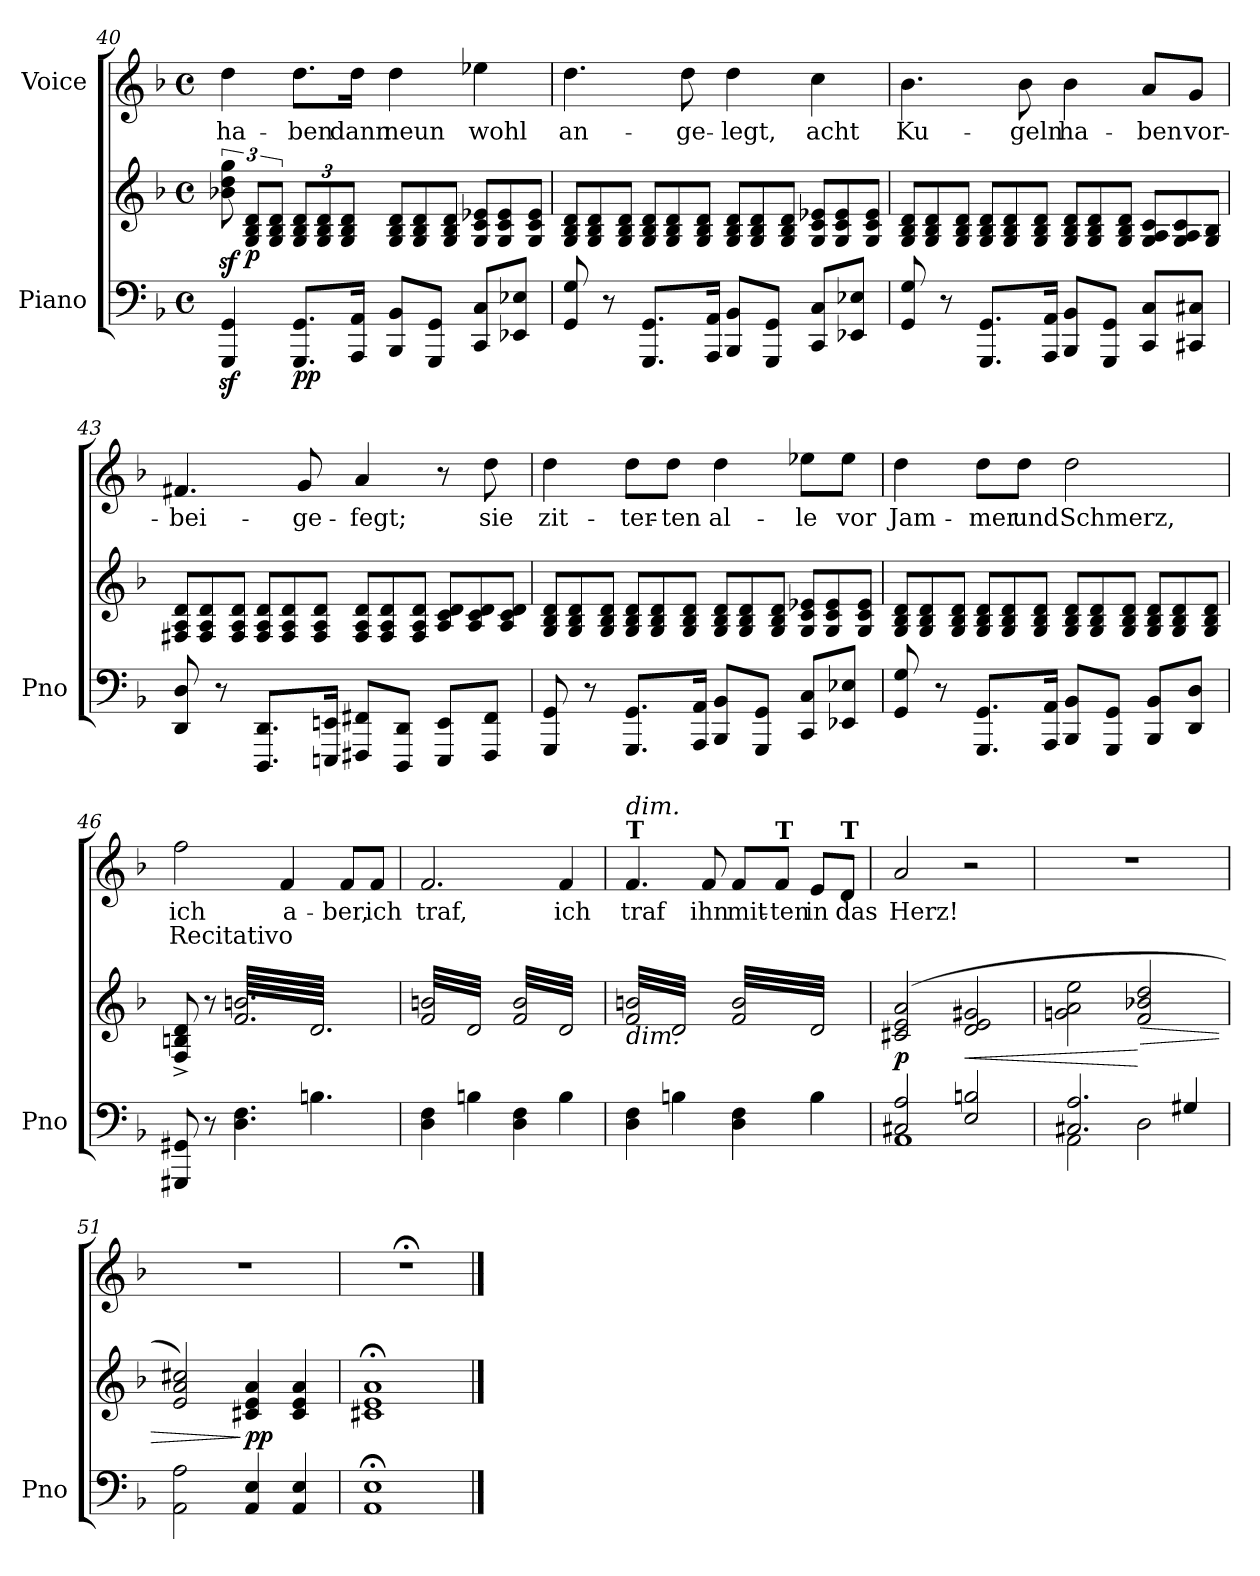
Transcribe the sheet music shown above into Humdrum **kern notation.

**kern	**kern	**dynam	**kern	**text	**text
*part2	*part2	*part2	*part1	*part1	*part1
*staff3	*staff2	*staff2/3	*staff1	*staff1	*staff1
*I"Piano	*	*	*I"Voice	*	*
*I'Pno	*	*	*	*	*
!!LO:LB:g=z
*clefF4	*clefG2	*	*clefG2	*	*
*k[b-]	*k[b-]	*	*k[b-]	*	*
*M4/4	*M4/4	*	*M4/4	*	*
*met(c)	*met(c)	*	*met(c)	*	*
=40	=40	=40	=40	=40	=40
!	!	!	!	!LO:LY:b	!
4GGG/z< 4GG/z<	12b-X\z< 12dd\z< 12gg\z<	.	4dd\	ha-	.
!	!	!LO:DY:b	!	!	!
.	12G/ 12B-/ 12d/L	p	.	.	.
.	12G/ 12B-/ 12d/J	.	.	.	.
*	*Xbrackettup	*	*	*	*
!	!	!LO:DY:b=2	!	!LO:LY:b	!
8.GGG/ 8.GG/L	12G/ 12B-/ 12d/L	pp	8.dd\L	-ben	.
.	12G/ 12B-/ 12d/	.	.	.	.
.	12G/ 12B-/ 12d/J	.	.	.	.
!	!	!	!	!LO:LY:b	!
16AAA/ 16AA/Jk	.	.	16dd\Jk	dann	.
*	*Xtuplet	*	*	*	*
!	!	!	!	!LO:LY:b	!
8BBB-/ 8BB-/L	12G/ 12B-/ 12d/L	.	4dd\	neun	.
.	12G/ 12B-/ 12d/	.	.	.	.
8GGG/ 8GG/J	.	.	.	.	.
.	12G/ 12B-/ 12d/J	.	.	.	.
!	!	!	!	!LO:LY:b	!
8CC/ 8C/L	12G/ 12c/ 12e-X/L	.	4ee-X\	wohl	.
.	12G/ 12c/ 12e-/	.	.	.	.
8EE-X/ 8E-X/J	.	.	.	.	.
.	12G/ 12c/ 12e-/J	.	.	.	.
=41	=41	=41	=41	=41	=41
!	!	!	!	!LO:LY:b	!
8GG/ 8G/	12G/ 12B-/ 12d/L	.	4.dd\	an-	.
.	12G/ 12B-/ 12d/	.	.	.	.
8r	.	.	.	.	.
.	12G/ 12B-/ 12d/J	.	.	.	.
8.GGG/ 8.GG/L	12G/ 12B-/ 12d/L	.	.	.	.
.	12G/ 12B-/ 12d/	.	.	.	.
!	!	!	!	!LO:LY:b	!
.	.	.	8dd\	-ge-	.
.	12G/ 12B-/ 12d/J	.	.	.	.
16AAA/ 16AA/Jk	.	.	.	.	.
!	!	!	!	!LO:LY:b	!
8BBB-/ 8BB-/L	12G/ 12B-/ 12d/L	.	4dd\	-legt,	.
.	12G/ 12B-/ 12d/	.	.	.	.
8GGG/ 8GG/J	.	.	.	.	.
.	12G/ 12B-/ 12d/J	.	.	.	.
!	!	!	!	!LO:LY:b	!
8CC/ 8C/L	12G/ 12c/ 12e-X/L	.	4cc\	acht	.
.	12G/ 12c/ 12e-/	.	.	.	.
8EE-X/ 8E-X/J	.	.	.	.	.
.	12G/ 12c/ 12e-/J	.	.	.	.
=42	=42	=42	=42	=42	=42
!	!	!	!	!LO:LY:b	!
8GG/ 8G/	12G/ 12B-/ 12d/L	.	4.b-\	Ku-	.
.	12G/ 12B-/ 12d/	.	.	.	.
8r	.	.	.	.	.
.	12G/ 12B-/ 12d/J	.	.	.	.
8.GGG/ 8.GG/L	12G/ 12B-/ 12d/L	.	.	.	.
.	12G/ 12B-/ 12d/	.	.	.	.
!	!	!	!	!LO:LY:b	!
.	.	.	8b-\	-geln	.
.	12G/ 12B-/ 12d/J	.	.	.	.
16AAA/ 16AA/Jk	.	.	.	.	.
!	!	!	!	!LO:LY:b	!
8BBB-/ 8BB-/L	12G/ 12B-/ 12d/L	.	4b-\	ha-	.
.	12G/ 12B-/ 12d/	.	.	.	.
8GGG/ 8GG/J	.	.	.	.	.
.	12G/ 12B-/ 12d/J	.	.	.	.
!	!	!	!	!LO:LY:b	!
8CC/ 8C/L	12G/ 12A/ 12c/L	.	8a/L	-ben	.
.	12G/ 12A/ 12c/	.	.	.	.
!	!	!	!	!LO:LY:b	!
8CC#X/ 8C#X/J	.	.	8g/J	vor-	.
.	12G/ 12B-/J	.	.	.	.
!!LO:LB:g=z
=43	=43	=43	=43	=43	=43
!	!	!	!	!LO:LY:b	!
8DD/ 8D/	12F#X/ 12A/ 12d/L	.	4.f#X/	-bei-	.
.	12F#/ 12A/ 12d/	.	.	.	.
8r	.	.	.	.	.
.	12F#/ 12A/ 12d/J	.	.	.	.
8.DDD/ 8.DD/L	12F#/ 12A/ 12d/L	.	.	.	.
.	12F#/ 12A/ 12d/	.	.	.	.
!	!	!	!	!LO:LY:b	!
.	.	.	8g/	-ge-	.
.	12F#/ 12A/ 12d/J	.	.	.	.
16EEEn/ 16EEn/Jk	.	.	.	.	.
!	!	!	!	!LO:LY:b	!
8FFF#X/ 8FF#X/L	12F#/ 12A/ 12d/L	.	4a/	-fegt;	.
.	12F#/ 12A/ 12d/	.	.	.	.
8DDD/ 8DD/J	.	.	.	.	.
.	12F#/ 12A/ 12d/J	.	.	.	.
8EEE/ 8EE/L	12A/ 12c/ 12d/L	.	8r	.	.
.	12A/ 12c/ 12d/	.	.	.	.
!	!	!	!	!LO:LY:b	!
8FFF#/ 8FF#/J	.	.	8dd\	sie	.
.	12A/ 12c/ 12d/J	.	.	.	.
=44	=44	=44	=44	=44	=44
!	!	!	!	!LO:LY:b	!
8GGG/ 8GG/	12G/ 12B-/ 12d/L	.	4dd\	zit-	.
.	12G/ 12B-/ 12d/	.	.	.	.
8r	.	.	.	.	.
.	12G/ 12B-/ 12d/J	.	.	.	.
!	!	!	!	!LO:LY:b	!
8.GGG/ 8.GG/L	12G/ 12B-/ 12d/L	.	8dd\L	-ter-	.
.	12G/ 12B-/ 12d/	.	.	.	.
!	!	!	!	!LO:LY:b	!
.	.	.	8dd\J	-ten	.
.	12G/ 12B-/ 12d/J	.	.	.	.
16AAA/ 16AA/Jk	.	.	.	.	.
!	!	!	!	!LO:LY:b	!
8BBB-/ 8BB-/L	12G/ 12B-/ 12d/L	.	4dd\	al-	.
.	12G/ 12B-/ 12d/	.	.	.	.
8GGG/ 8GG/J	.	.	.	.	.
.	12G/ 12B-/ 12d/J	.	.	.	.
!	!	!	!	!LO:LY:b	!
8CC/ 8C/L	12G/ 12c/ 12e-X/L	.	8ee-X\L	-le	.
.	12G/ 12c/ 12e-/	.	.	.	.
!	!	!	!	!LO:LY:b	!
8EE-X/ 8E-X/J	.	.	8ee-\J	vor	.
.	12G/ 12c/ 12e-/J	.	.	.	.
=45	=45	=45	=45	=45	=45
!	!	!	!	!LO:LY:b	!
8GG/ 8G/	12G/ 12B-/ 12d/L	.	4dd\	Jam-	.
.	12G/ 12B-/ 12d/	.	.	.	.
8r	.	.	.	.	.
.	12G/ 12B-/ 12d/J	.	.	.	.
!	!	!	!	!LO:LY:b	!
8.GGG/ 8.GG/L	12G/ 12B-/ 12d/L	.	8dd\L	-mer	.
.	12G/ 12B-/ 12d/	.	.	.	.
!	!	!	!	!LO:LY:b	!
.	.	.	8dd\J	und	.
.	12G/ 12B-/ 12d/J	.	.	.	.
16AAA/ 16AA/Jk	.	.	.	.	.
!	!	!	!	!LO:LY:b	!
8BBB-/ 8BB-/L	12G/ 12B-/ 12d/L	.	2dd\	Schmerz,	.
.	12G/ 12B-/ 12d/	.	.	.	.
8GGG/ 8GG/J	.	.	.	.	.
.	12G/ 12B-/ 12d/J	.	.	.	.
8BBB-/ 8BB-/L	12G/ 12B-/ 12d/L	.	.	.	.
.	12G/ 12B-/ 12d/	.	.	.	.
8DD/ 8D/J	.	.	.	.	.
.	12G/ 12B-/ 12d/J	.	.	.	.
!!LO:LB:g=z
=46	=46	=46	=46	=46	=46
!	!	!	!	!LO:LY:b	!LO:LY:a
8GGG#X/ 8GG#X/	8F/^ 8Bn/^ 8d/^	.	2ff\	ich	Recitativo
8r	8r	.	.	.	.
*Xbrackettup	*tuplet	*	*	*	*
*	*tremolo	*	*	*	*
4.D\ 4.F\	64f/ 64bn/LLLL	.	.	.	.
.	64d/	.	.	.	.
.	64f/ 64bn/	.	.	.	.
.	64d/	.	.	.	.
.	64f/ 64bn/	.	.	.	.
.	64d/	.	.	.	.
.	64f/ 64bn/	.	.	.	.
.	64d/	.	.	.	.
.	64f/ 64bn/	.	.	.	.
.	64d/	.	.	.	.
.	64f/ 64bn/	.	.	.	.
.	64d/	.	.	.	.
.	64f/ 64bn/	.	.	.	.
.	64d/	.	.	.	.
.	64f/ 64bn/	.	.	.	.
.	64d/	.	.	.	.
!	!	!	!	!LO:LY:b	!
.	64f/ 64bn/	.	4f/	a-	.
.	64d/	.	.	.	.
.	64f/ 64bn/	.	.	.	.
.	64d/	.	.	.	.
.	64f/ 64bn/	.	.	.	.
.	64d/	.	.	.	.
.	64f/ 64bn/	.	.	.	.
.	64d/	.	.	.	.
4.Bn\	64f/ 64bn/	.	.	.	.
.	64d/	.	.	.	.
.	64f/ 64bn/	.	.	.	.
.	64d/	.	.	.	.
.	64f/ 64bn/	.	.	.	.
.	64d/	.	.	.	.
.	64f/ 64bn/	.	.	.	.
.	64d/	.	.	.	.
!	!	!	!	!LO:LY:b	!
.	64f/ 64bn/	.	8f/L	-ber,	.
.	64d/	.	.	.	.
.	64f/ 64bn/	.	.	.	.
.	64d/	.	.	.	.
.	64f/ 64bn/	.	.	.	.
.	64d/	.	.	.	.
.	64f/ 64bn/	.	.	.	.
.	64d/	.	.	.	.
!	!	!	!	!LO:LY:b	!
.	64f/ 64bn/	.	8f/J	ich	.
.	64d/	.	.	.	.
.	64f/ 64bn/	.	.	.	.
.	64d/	.	.	.	.
.	64f/ 64bn/	.	.	.	.
.	64d/	.	.	.	.
.	64f/ 64bn/	.	.	.	.
.	64d/JJJJ	.	.	.	.
=47	=47	=47	=47	=47	=47
*Xtuplet	*Xtuplet	*	*	*	*
!	!	!	!	!LO:LY:b	!
4D\ 4F\	32f/ 32bn/LLL	.	2.f/	traf,	.
.	.	.	.	.	.
.	32d/	.	.	.	.
.	.	.	.	.	.
.	32f/ 32bn/	.	.	.	.
.	.	.	.	.	.
.	32d/	.	.	.	.
.	.	.	.	.	.
.	32f/ 32bn/	.	.	.	.
.	.	.	.	.	.
.	32d/	.	.	.	.
.	.	.	.	.	.
.	32f/ 32bn/	.	.	.	.
.	.	.	.	.	.
.	32d/	.	.	.	.
.	.	.	.	.	.
4Bn\	32f/ 32bn/	.	.	.	.
.	.	.	.	.	.
.	32d/	.	.	.	.
.	.	.	.	.	.
.	32f/ 32bn/	.	.	.	.
.	.	.	.	.	.
.	32d/	.	.	.	.
.	.	.	.	.	.
.	32f/ 32bn/	.	.	.	.
.	32d/	.	.	.	.
.	32f/ 32bn/	.	.	.	.
.	32d/JJJ	.	.	.	.
4D\ 4F\	32f/ 32b/LLL	.	.	.	.
.	32d/	.	.	.	.
.	32f/ 32b/	.	.	.	.
.	32d/	.	.	.	.
.	32f/ 32b/	.	.	.	.
.	32d/	.	.	.	.
.	32f/ 32b/	.	.	.	.
.	32d/	.	.	.	.
!	!	!	!	!LO:LY:b	!
4B\	32f/ 32b/	.	4f/	ich	.
.	32d/	.	.	.	.
.	32f/ 32b/	.	.	.	.
.	32d/	.	.	.	.
.	32f/ 32b/	.	.	.	.
.	32d/	.	.	.	.
.	32f/ 32b/	.	.	.	.
.	32d/JJJ	.	.	.	.
=48	=48	=48	=48	=48	=48
!	!	!	!LO:TX:a:B:t=T	!	!
!	!	!	!LO:TX:a:i:t=dim.	!	!
!	!LO:TX:b:i:t=dim.	!	!	!	!
!	!	!	!	!LO:LY:b	!
4D\ 4F\	32f/ 32bn/LLL	.	4.f/	traf	.
.	32d/	.	.	.	.
.	32f/ 32bn/	.	.	.	.
.	32d/	.	.	.	.
.	32f/ 32bn/	.	.	.	.
.	32d/	.	.	.	.
.	32f/ 32bn/	.	.	.	.
.	32d/	.	.	.	.
4Bn\	32f/ 32bn/	.	.	.	.
.	32d/	.	.	.	.
.	32f/ 32bn/	.	.	.	.
.	32d/	.	.	.	.
!	!	!	!	!LO:LY:b	!
.	32f/ 32bn/	.	8f/	ihn	.
.	32d/	.	.	.	.
.	32f/ 32bn/	.	.	.	.
.	32d/JJJ	.	.	.	.
!	!	!	!	!LO:LY:b	!
4D\ 4F\	32f/ 32b/LLL	.	8f/L	mit-	.
.	32d/	.	.	.	.
.	32f/ 32b/	.	.	.	.
.	32d/	.	.	.	.
!	!	!	!LO:TX:a:B:t=T	!	!
!	!	!	!	!LO:LY:b	!
.	32f/ 32b/	.	8f/J	-ten	.
.	32d/	.	.	.	.
.	32f/ 32b/	.	.	.	.
.	32d/	.	.	.	.
!	!	!	!	!LO:LY:b	!
4B\	32f/ 32b/	.	8e/L	in	.
.	32d/	.	.	.	.
.	32f/ 32b/	.	.	.	.
.	32d/	.	.	.	.
!	!	!	!LO:TX:a:B:t=T	!	!
!	!	!	!	!LO:LY:b	!
.	32f/ 32b/	.	8d/J	das	.
.	32d/	.	.	.	.
.	32f/ 32b/	.	.	.	.
.	32d/JJJ	.	.	.	.
*	*Xtremolo	*	*	*	*
=49	=49	=49	=49	=49	=49
*^	*	*	*	*	*
!	!	!	!LO:DY:a=2	!	!LO:LY:b	!
2C#X/ 2A/	1AA	(>2c#X/ 2e/ 2a/	p	2a/	Herz!	.
.	.	.	.	.	.	.
.	.	.	.	.	.	.
.	.	.	.	.	.	.
.	.	.	.	.	.	.
.	.	.	.	.	.	.
.	.	.	.	.	.	.
.	.	.	.	.	.	.
!	!	!	!LO:HP:b	!	!	!
2E/ 2Bn/	.	2d/ 2e/ 2g#X/	<	2r	.	.
=50	=50	=50	=50	=50	=50	=50
2.C#X/ 2.A/	2AA\	2gn\ 2a\ 2ee\	.	1r	.	.
!	!	!	!LO:HP:n=1:b	!	!	!
.	2D\	2f/ 2b-X/ 2dd/	[ >	.	.	.
4G#X/	.	.	.	.	.	.
*v	*v	*	*	*	*	*
=51	=51	=51	=51	=51	=51
2AA\ 2A\	2e/ 2a/ 2cc#X/)	.	1r	.	.
!	!	!LO:DY:n=1:b	!	!	!
4AA/ 4E/	4c#X/ 4e/ 4a/	] pp	.	.	.
4AA/ 4E/	4c#/ 4e/ 4a/	.	.	.	.
=52	=52	=52	=52	=52	=52
1AA;< 1E;<	1c#X;< 1e;< 1a;<	.	1r;<	.	.
==	==	==	==	==	==
*-	*-	*-	*-	*-	*-
